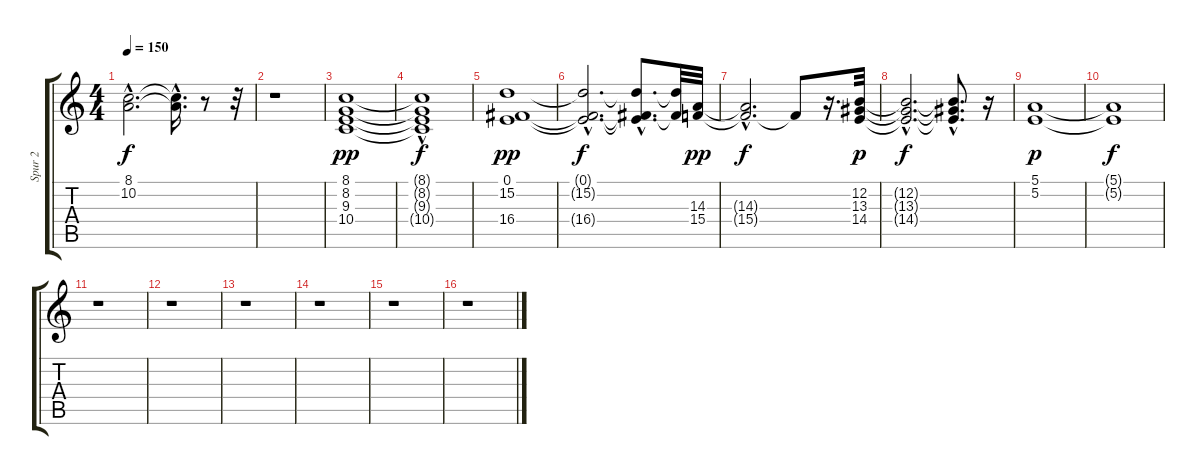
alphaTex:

\track ("Spur 2" "Spur 2") {instrument pad8sweep}
\staff {score tabs}
\tuning (E4 B3 G3 D3 A2 E2) {hide}
\ts (4 4)
\tempo 150
\clef g2
\ks c
(8.1{hac t} 10.2{hac t}).2{d dy f} (8.1{t} 10.2{hac t}).16{d} r.8 r.32 |
r.1 |
(8.1 8.2 9.3 10.4).1{dy pp} |
(8.1{hac t} 8.2{hac t} 9.3{t} 10.4{hac t}).1{dy f} |
(0.1 15.2 16.4).1{dy pp} |
(0.1{hac t} 15.2{hac t} 16.4{hac t}).2{d dy f} (0.1{hac t} 15.2{hac t} 16.4{hac t}).8{d} (15.2{t} 16.4{t}).32 (14.3 15.4).32{dy pp} |
(14.3{hac t} 15.4{hac t}).2{d dy f} 15.4{t}.8 r.16{d} (12.2 13.3 14.4).32{dy p} |
(12.2{hac t} 13.3{hac t} 14.4{hac t}).2{d dy f} (12.2{t} 13.3{t} 14.4{hac t}).8{d} r.16 |
(5.1 5.2).1{dy p} |
(5.1{t} 5.2{t}).1{dy f} |
r.1 |
r.1 |
r.1 |
r.1 |
r.1 |
r.1
